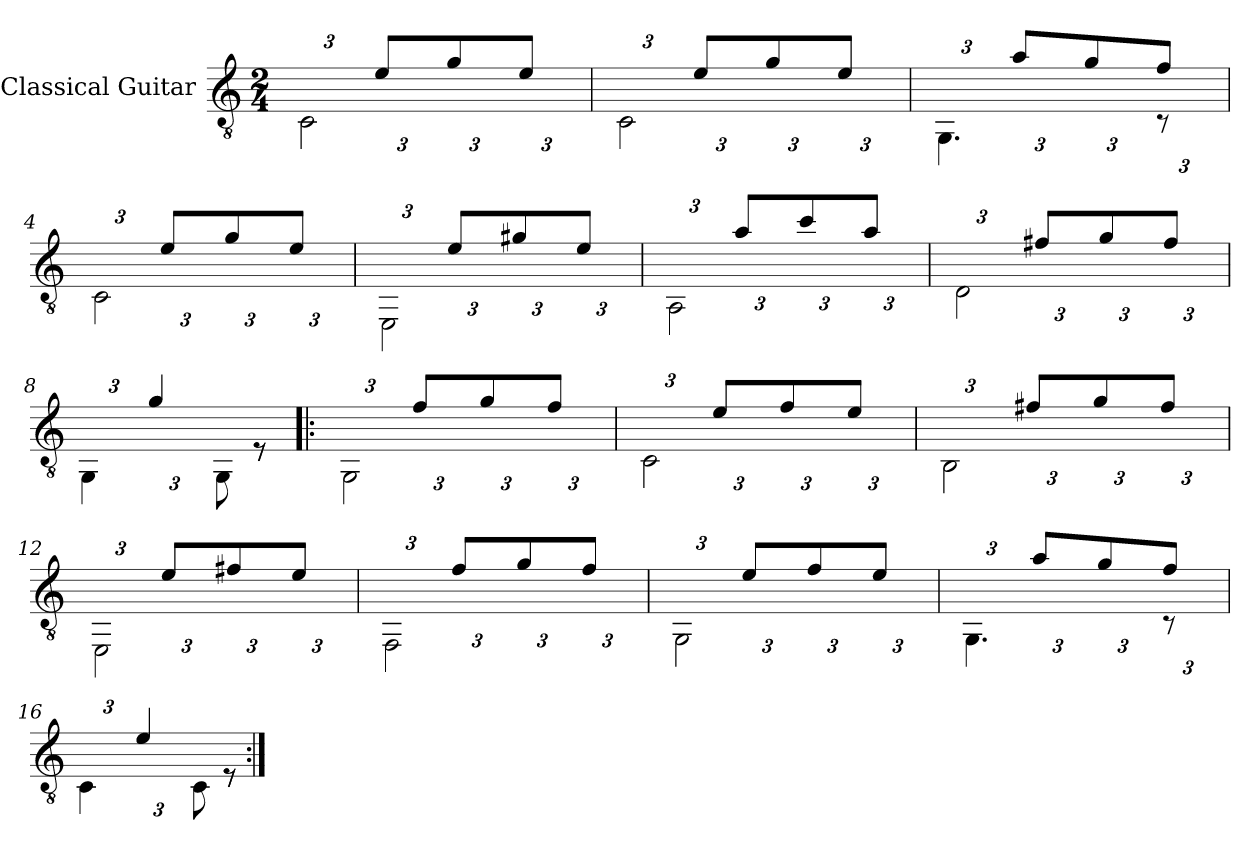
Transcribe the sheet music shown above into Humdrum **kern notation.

**kern
*part1
*staff1
*I"Classical Guitar
*I'Guit.
*clefGv2
*k[]
*M2/4
*MM60
*Xbrackettup
=1
*^
*	*^
24Ci/LLyy	8ryy	2Ci\
24Gj/	.	.
24cZ/JJ	.	.
8eV/L	24eV\LLyy	.
.	24cZ\	.
.	24Gj\JJ	.
8gV/	24gV\LLyy	.
.	24cZ\	.
.	24Gj\JJ	.
8eV/J	24eV\LLyy	.
.	24cZ\	.
.	24Gj\JJ	.
=2	=2	=2
24Ci/LLyy	8ryy	2Ci\
24Gj/	.	.
24cZ/JJ	.	.
8eV/L	24eV\LLyy	.
.	24cZ\	.
.	24Gj\JJ	.
8gV/	24gV\LLyy	.
.	24cZ\	.
.	24Gj\JJ	.
8eV/J	24eV\LLyy	.
.	24cZ\	.
.	24Gj\JJ	.
!!LO:LB:g=z	!!	!!
=3	=3	=3
24GG/LLyy	8ryy	4.GG\
24Gj/	.	.
24BZ/JJ	.	.
8aV/L	24aV\LLyy	.
.	24BZ\	.
.	24Gj\JJ	.
8gV/	24gV\LLyy	.
.	24BZ\	.
.	24Gj\JJ	.
8fV/J	24fV\LLyy	8rC
.	24BZ\	.
.	24Gj\JJ	.
=4	=4	=4
24Ci/LLyy	8ryy	2Ci\
24Gj/	.	.
24cZ/JJ	.	.
8eV/L	24eV\LLyy	.
.	24cZ\	.
.	24Gj\JJ	.
8gV/	24gV\LLyy	.
.	24cZ\	.
.	24Gj\JJ	.
8eV/J	24eV\LLyy	.
.	24cZ\	.
.	24Gj\JJ	.
!!LO:LB:g=z	!!	!!
=5	=5	=5
24EE/LLyy	8ryy	2EE\
24BN/	.	.
24dZ/JJ	.	.
8eV/L	24eV\LLyy	.
.	24dZ\	.
.	24BN\JJ	.
8g#XV/	24g#V\LLyy	.
.	24dZ\	.
.	24BN\JJ	.
8eV/J	24eV\LLyy	.
.	24dZ\	.
.	24BN\JJ	.
=6	=6	=6
24AAi/LLyy	8ryy	2AAi\
24cN/	.	.
24el/JJ	.	.
8aV/L	24aV\LLyy	.
.	24el\	.
.	24cN\JJ	.
8ccV/	24ccV\LLyy	.
.	24el\	.
.	24cN\JJ	.
8aV/J	24aV\LLyy	.
.	24el\	.
.	24cN\JJ	.
!!LO:LB:g=z	!!	!!
=7	=7	=7
24D!/LLyy	8ryy	2D!\
24Aj/	.	.
24cZ/JJ	.	.
8f#XV/L	24f#V\LLyy	.
.	24cZ\	.
.	24Aj\JJ	.
8gV/	24gV\LLyy	.
.	24cZ\	.
.	24Aj\JJ	.
8f#V/J	24f#V\LLyy	.
.	24cZ\	.
.	24Aj\JJ	.
=8	=8	=8
24GG/LLyy	8ryy	4GG\
24Gj/	.	.
24BZ/JJ	.	.
4gV/	24gV\LLyy	.
.	24BZ\	.
.	24Gj\JJ	.
.	4ryy	8GG\
8rE	.	8rE
!!LO:LB:g=z	!!	!!
=9!|:	=9!|:	=9!|:
24GG/LLyy	8ryy	2GG\
24Gj/	.	.
24BZ/JJ	.	.
8fV/L	24fV\LLyy	.
.	24BZ\	.
.	24Gj\JJ	.
8gV/	24gV\LLyy	.
.	24BZ\	.
.	24Gj\JJ	.
8fV/J	24fV\LLyy	.
.	24BZ\	.
.	24Gj\JJ	.
=10	=10	=10
24Ci/LLyy	8ryy	2Ci\
24Gj/	.	.
24cZ/JJ	.	.
8eV/L	24eV\LLyy	.
.	24cZ\	.
.	24Gj\JJ	.
8fV/	24fV\LLyy	.
.	24cZ\	.
.	24Gj\JJ	.
8eV/J	24eV\LLyy	.
.	24cZ\	.
.	24Gj\JJ	.
!!LO:LB:g=z	!!	!!
=11	=11	=11
24BBi/LLyy	8ryy	2BBi\
24Aj/	.	.
24BZ/JJ	.	.
8f#XV/L	24f#V\LLyy	.
.	24BZ\	.
.	24Aj\JJ	.
8gV/	24gV\LLyy	.
.	24BZ\	.
.	24Aj\JJ	.
8f#V/J	24f#V\LLyy	.
.	24BZ\	.
.	24Aj\JJ	.
=12	=12	=12
24EE/LLyy	8ryy	2EE\
24Gj/	.	.
24BZ/JJ	.	.
8eV/L	24eV\LLyy	.
.	24BZ\	.
.	24Gj\JJ	.
8f#XV/	24f#V\LLyy	.
.	24BZ\	.
.	24Gj\JJ	.
8eV/J	24eV\LLyy	.
.	24BZ\	.
.	24Gj\JJ	.
!!LO:LB:g=z	!!	!!
=13	=13	=13
24FF/LLyy	8ryy	2FF\
24Aj/	.	.
24cZ/JJ	.	.
8fV/L	24fV\LLyy	.
.	24cZ\	.
.	24Aj\JJ	.
8gV/	24gV\LLyy	.
.	24cZ\	.
.	24Aj\JJ	.
8fV/J	24fV\LLyy	.
.	24cZ\	.
.	24Aj\JJ	.
=14	=14	=14
24GG/LLyy	8ryy	2GG\
24Gj/	.	.
24cZ/JJ	.	.
8eV/L	24eV\LLyy	.
.	24cZ\	.
.	24Gj\JJ	.
8fV/	24fV\LLyy	.
.	24cZ\	.
.	24Gj\JJ	.
8eV/J	24eV\LLyy	.
.	24cZ\	.
.	24Gj\JJ	.
!!LO:LB:g=z	!!	!!
=15	=15	=15
24GG/LLyy	8ryy	4.GG\
24Gj/	.	.
24BZ/JJ	.	.
8aV/L	24aV\LLyy	.
.	24BZ\	.
.	24Gj\JJ	.
8gV/	24gV\LLyy	.
.	24BZ\	.
.	24Gj\JJ	.
8fV/J	24fV\LLyy	8rC
.	24BZ\	.
.	24Gj\JJ	.
=16	=16	=16
24Ci/LLyy	8ryy	4Ci\
24Gj/	.	.
24cZ/JJ	.	.
4eV/	24eV\LLyy	.
.	24cZ\	.
.	24Gj\JJ	.
.	4ryy	8Ci\
8rE	.	8rE
*v	*v	*v
=:|!
*-
